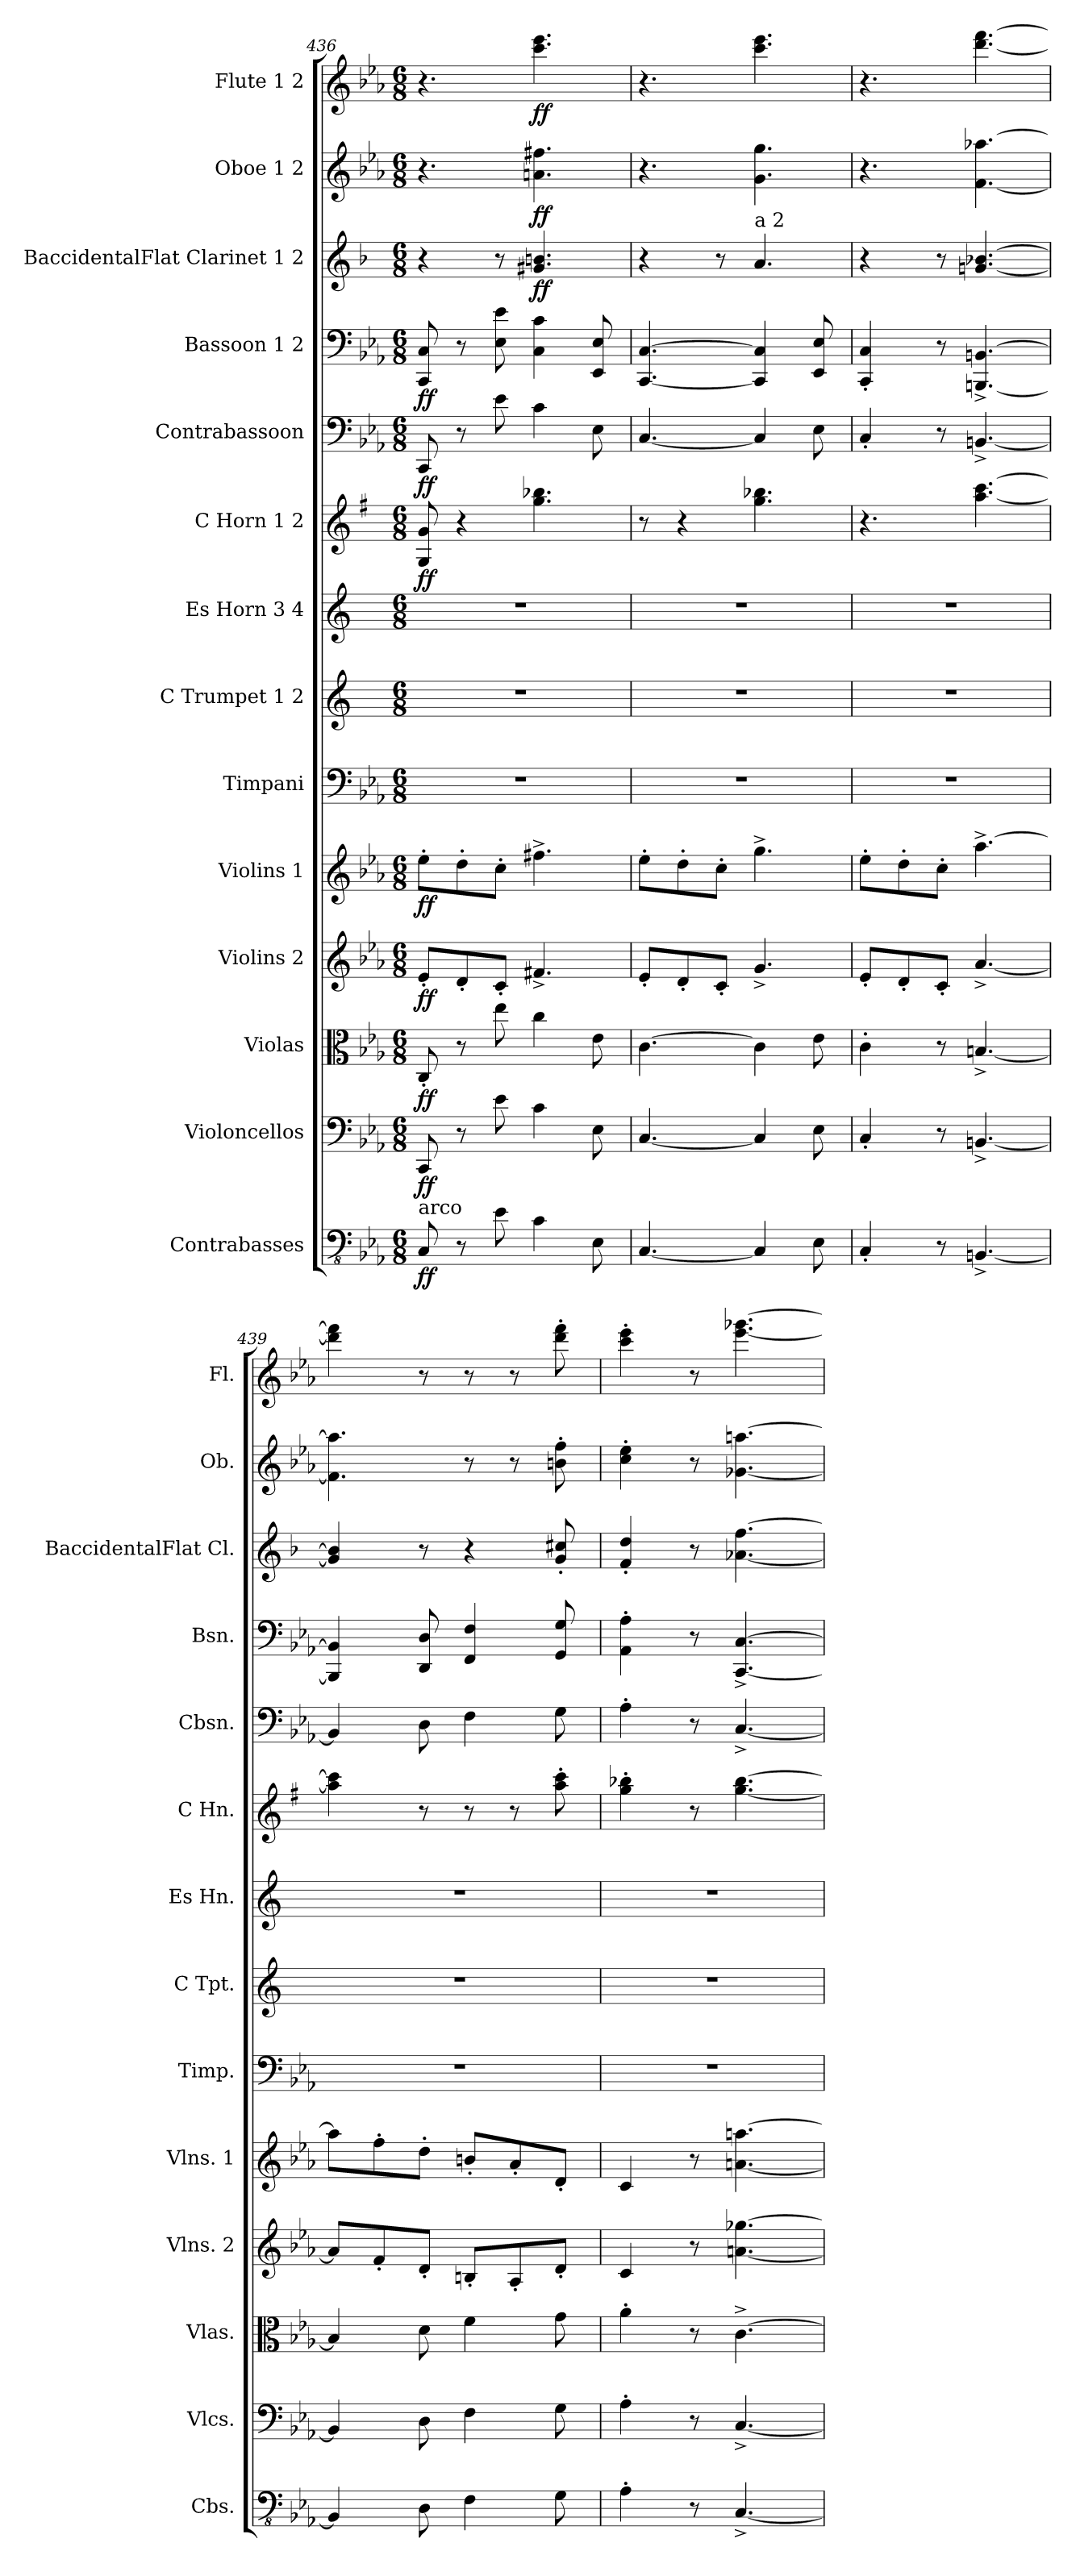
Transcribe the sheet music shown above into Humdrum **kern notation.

**kern	**dynam	**kern	**dynam	**kern	**dynam	**kern	**dynam	**kern	**dynam	**kern	**kern	**kern	**kern	**dynam	**kern	**dynam	**kern	**dynam	**kern	**dynam	**kern	**dynam	**kern	**dynam
*part14	*part14	*part13	*part13	*part12	*part12	*part11	*part11	*part10	*part10	*part9	*part8	*part7	*part6	*part6	*part5	*part5	*part4	*part4	*part3	*part3	*part2	*part2	*part1	*part1
*staff14	*staff14	*staff13	*staff13	*staff12	*staff12	*staff11	*staff11	*staff10	*staff10	*staff9	*staff8	*staff7	*staff6	*staff6	*staff5	*staff5	*staff4	*staff4	*staff3	*staff3	*staff2	*staff2	*staff1	*staff1
*I"Contrabasses	*	*I"Violoncellos	*	*I"Violas	*	*I"Violins 2	*	*I"Violins 1	*	*I"Timpani	*I"C Trumpet 1 2	*I"Es Horn 3 4	*I"C Horn 1 2	*	*I"Contrabassoon	*	*I"Bassoon 1 2	*	*I"BaccidentalFlat Clarinet 1 2	*	*I"Oboe 1 2	*	*I"Flute  1 2	*
*I'Cbs.	*	*I'Vlcs.	*	*I'Vlas.	*	*I'Vlns. 2	*	*I'Vlns. 1	*	*I'Timp.	*I'C Tpt.	*I'Es Hn.	*I'C Hn.	*	*I'Cbsn.	*	*I'Bsn.	*	*I'BaccidentalFlat Cl.	*	*I'Ob.	*	*I'Fl.	*
*clefFv4	*	*clefF4	*	*clefC3	*	*clefG2	*	*clefG2	*	*clefF4	*clefG2	*clefG2	*clefG2	*	*clefF4	*	*clefF4	*	*clefG2	*	*clefG2	*	*clefG2	*
*	*	*	*	*	*	*	*	*	*	*	*	*ITrd5c9	*ITrd4c7	*	*ITrd7c12	*	*	*	*ITrd1c2	*	*	*	*	*
*k[b-e-a-]	*	*k[b-e-a-]	*	*k[b-e-a-]	*	*k[b-e-a-]	*	*k[b-e-a-]	*	*k[b-e-a-]	*k[]	*k[b-e-a-]	*k[]	*	*k[b-e-a-]	*	*k[b-e-a-]	*	*k[b-e-a-]	*	*k[b-e-a-]	*	*k[b-e-a-]	*
*M6/8	*	*M6/8	*	*M6/8	*	*M6/8	*	*M6/8	*	*M6/8	*M6/8	*M6/8	*M6/8	*	*M6/8	*	*M6/8	*	*M6/8	*	*M6/8	*	*M6/8	*
=436	=436	=436	=436	=436	=436	=436	=436	=436	=436	=436	=436	=436	=436	=436	=436	=436	=436	=436	=436	=436	=436	=436	=436	=436
!LO:TX:a:t=arco	!	!	!	!	!	!	!	!	!	!	!	!	!	!	!	!	!	!	!	!	!	!	!	!
!	!LO:DY:b	!	!LO:DY:b	!	!LO:DY:b	!	!LO:DY:b	!	!LO:DY:b	!	!	!	!	!LO:DY:b	!	!LO:DY:b	!	!LO:DY:b	!	!	!	!	!	!
8CC/	ff	8CC/	ff	8C'/	ff	8e-'/L	ff	8ee-'\L	ff	2.r	2.r	2.r	8C/ 8c/	ff	8CCC/	ff	8CC/ 8C/	ff	4r	.	4.r	.	4.r	.
8r	.	8r	.	8r	.	8d'/	.	8dd'\	.	.	.	.	4r	.	8r	.	8r	.	.	.	.	.	.	.
8E-\	.	8e-\	.	8ee-\	.	8c'/J	.	8cc'\J	.	.	.	.	.	.	8E-\	.	8E-\ 8e-\	.	8r	.	.	.	.	.
!	!	!	!	!	!	!	!	!	!	!	!	!	!	!	!	!	!	!	!	!LO:DY:b	!	!LO:DY:b	!	!LO:DY:b
4C\	.	4c\	.	4cc\	.	4.f#X^/	.	4.ff#X^\	.	.	.	.	4.cc\ 4.ee-X\	.	4C\	.	4C\ 4c\	.	4.f#X/ 4.an/	ff	4.an\ 4.ff#X\	ff	4.ccc\ 4.eee-\	ff
8EE-\	.	8E-\	.	8e-\	.	.	.	.	.	.	.	.	.	.	8EE-\	.	8EE-/ 8E-/	.	.	.	.	.	.	.
=437	=437	=437	=437	=437	=437	=437	=437	=437	=437	=437	=437	=437	=437	=437	=437	=437	=437	=437	=437	=437	=437	=437	=437	=437
[4.CC/	.	[4.C/	.	[4.c\	.	8e-'/L	.	8ee-'\L	.	2.r	2.r	2.r	8r	.	[4.CC/	.	[4.CC/ [4.C/	.	4r	.	4.r	.	4.r	.
.	.	.	.	.	.	8d'/	.	8dd'\	.	.	.	.	4r	.	.	.	.	.	.	.	.	.	.	.
.	.	.	.	.	.	8c'/J	.	8cc'\J	.	.	.	.	.	.	.	.	.	.	8r	.	.	.	.	.
!	!	!	!	!	!	!	!	!	!	!	!	!	!	!	!	!	!	!	!LO:TX:a:t=a 2	!	!	!	!	!
4CC/]	.	4C/]	.	4c\]	.	4.g^/	.	4.gg^\	.	.	.	.	4.cc\ 4.ee-X\	.	4CC/]	.	4CC/] 4C/]	.	4.g/	.	4.g\ 4.gg\	.	4.ccc\ 4.eee-\	.
8EE-\	.	8E-\	.	8e-\	.	.	.	.	.	.	.	.	.	.	8EE-\	.	8EE-/ 8E-/	.	.	.	.	.	.	.
=438	=438	=438	=438	=438	=438	=438	=438	=438	=438	=438	=438	=438	=438	=438	=438	=438	=438	=438	=438	=438	=438	=438	=438	=438
4CC'/	.	4C'/	.	4c'\	.	8e-'/L	.	8ee-'\L	.	2.r	2.r	2.r	4.r	.	4CC'/	.	4CC/' 4C/'	.	4r	.	4.r	.	4.r	.
.	.	.	.	.	.	8d'/	.	8dd'\	.	.	.	.	.	.	.	.	.	.	.	.	.	.	.	.
8r	.	8r	.	8r	.	8c'/J	.	8cc'\J	.	.	.	.	.	.	8r	.	8r	.	8r	.	.	.	.	.
[4.BBBn^/	.	[4.BBn^/	.	[4.Bn^/	.	[4.a-^/	.	[4.aa-^\	.	.	.	.	[4.dd\ [4.ff\	.	[4.BBBn^/	.	[4.BBBn/^ [4.BBn/^	.	[4.fn/ [4.a-X/	.	[4.f\ [4.aa-X\	.	[4.ddd\ [4.fff\	.
=439	=439	=439	=439	=439	=439	=439	=439	=439	=439	=439	=439	=439	=439	=439	=439	=439	=439	=439	=439	=439	=439	=439	=439	=439
4BBB/]	.	4BB/]	.	4B/]	.	8a-/L]	.	8aa-\L]	.	2.r	2.r	2.r	4dd\] 4ff\]	.	4BBB/]	.	4BBB/] 4BB/]	.	4f/] 4a-/]	.	4.f\] 4.aa-\]	.	4ddd\] 4fff\]	.
.	.	.	.	.	.	8f'/	.	8ff'\	.	.	.	.	.	.	.	.	.	.	.	.	.	.	.	.
8DD\	.	8D\	.	8d\	.	8d'/J	.	8dd'\J	.	.	.	.	8r	.	8DD\	.	8DD/ 8D/	.	8r	.	.	.	8r	.
4FF\	.	4F\	.	4f\	.	8Bn'/L	.	8bn'/L	.	.	.	.	8r	.	4FF\	.	4FF/ 4F/	.	4r	.	8r	.	8r	.
.	.	.	.	.	.	8A-'/	.	8a-'/	.	.	.	.	8r	.	.	.	.	.	.	.	8r	.	8r	.
8GG\	.	8G\	.	8g\	.	8d'/J	.	8d'/J	.	.	.	.	8dd\' 8ff\'	.	8GG\	.	8GG/ 8G/	.	8f/' 8bn/'	.	8bn\' 8ff\'	.	8ddd\' 8fff\'	.
!!LO:PB:g=z
=440	=440	=440	=440	=440	=440	=440	=440	=440	=440	=440	=440	=440	=440	=440	=440	=440	=440	=440	=440	=440	=440	=440	=440	=440
4AA-'\	.	4A-'\	.	4a-'\	.	4c/	.	4c/	.	2.r	2.r	2.r	4cc\' 4ee-X\'	.	4AA-'\	.	4AA-\' 4A-\'	.	4e-/' 4cc/'	.	4cc\' 4ee-\'	.	4ccc\' 4eee-\'	.
8r	.	8r	.	8r	.	8r	.	8r	.	.	.	.	8r	.	8r	.	8r	.	8r	.	8r	.	8r	.
[4.CC^/	.	[4.C^/	.	[4.c^\	.	[4.an\ [4.gg-X\	.	[4.an\ [4.aan\	.	.	.	.	[4.cc\ [4.ee-\	.	[4.CC^/	.	[4.CC/^ [4.C/^	.	[4.g-X\ [4.ee-\	.	[4.g-X\ [4.aan\	.	[4.eee-\ [4.ggg-X\	.
=	=	=	=	=	=	=	=	=	=	=	=	=	=	=	=	=	=	=	=	=	=	=	=	=
*-	*-	*-	*-	*-	*-	*-	*-	*-	*-	*-	*-	*-	*-	*-	*-	*-	*-	*-	*-	*-	*-	*-	*-	*-
